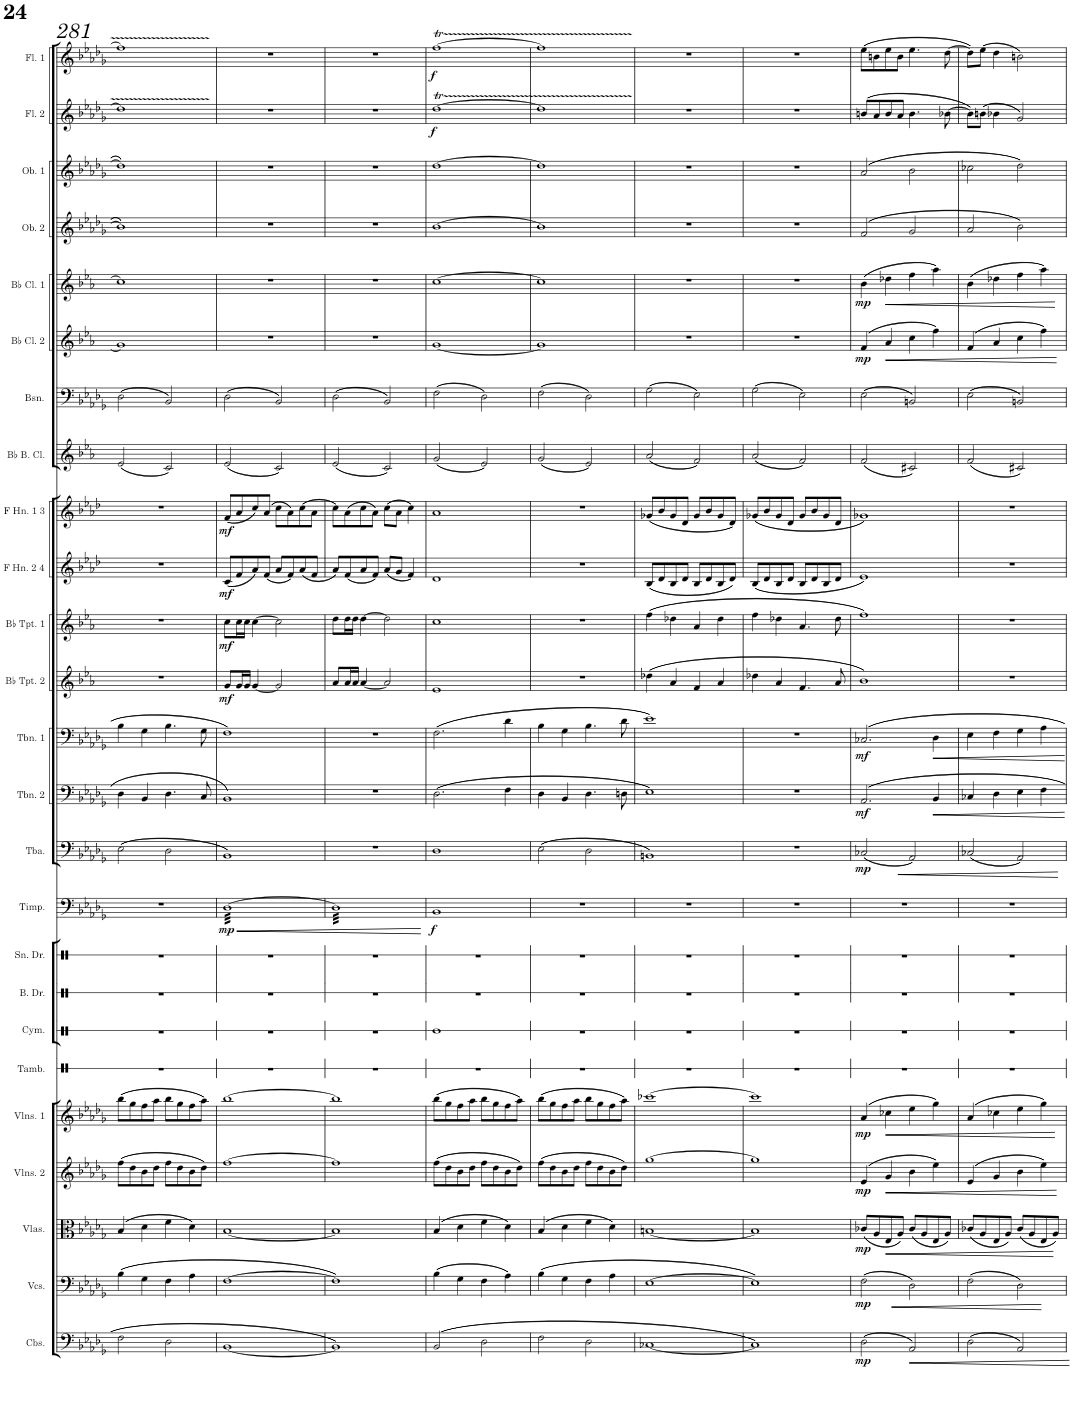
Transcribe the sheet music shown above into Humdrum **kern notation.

**kern	**dynam	**kern	**dynam	**kern	**dynam	**kern	**dynam	**kern	**dynam	**kern	**kern	**kern	**kern	**kern	**dynam	**kern	**dynam	**kern	**dynam	**kern	**dynam	**kern	**dynam	**kern	**dynam	**kern	**dynam	**kern	**dynam	**kern	**kern	**kern	**dynam	**kern	**dynam	**kern	**kern	**kern	**dynam	**kern	**dynam
*part25	*part25	*part24	*part24	*part23	*part23	*part22	*part22	*part21	*part21	*part20	*part19	*part18	*part17	*part16	*part16	*part15	*part15	*part14	*part14	*part13	*part13	*part12	*part12	*part11	*part11	*part10	*part10	*part9	*part9	*part8	*part7	*part6	*part6	*part5	*part5	*part4	*part3	*part2	*part2	*part1	*part1
*staff25	*staff25	*staff24	*staff24	*staff23	*staff23	*staff22	*staff22	*staff21	*staff21	*staff20	*staff19	*staff18	*staff17	*staff16	*staff16	*staff15	*staff15	*staff14	*staff14	*staff13	*staff13	*staff12	*staff12	*staff11	*staff11	*staff10	*staff10	*staff9	*staff9	*staff8	*staff7	*staff6	*staff6	*staff5	*staff5	*staff4	*staff3	*staff2	*staff2	*staff1	*staff1
*I"Contrabasses	*	*I"Violoncellos	*	*I"Violas	*	*I"Violins 2	*	*I"Violins 1	*	*I"Tambourine	*I"Cymbal	*I"Bass Drum	*I"Snare Drum	*I"Timpani	*	*I"Tuba	*	*I"Trombone 2	*	*I"Trombone 1	*	*I"Bb Trumpet 2	*	*I"Bb Trumpet 1	*	*I"F Horn 2 &amp; 4	*	*I"F Horn 1 &amp; 3	*	*I"Bb Bass Clarinet	*I"Bassoon	*I"Bb Clarinet 2	*	*I"Bb Clarinet 1	*	*I"Oboe 2	*I"Oboe 1	*I"Flute 2	*	*I"Flute 1	*
*I'Cbs.	*	*I'Vcs.	*	*I'Vlas.	*	*I'Vlns. 2	*	*I'Vlns. 1	*	*I'Tamb.	*I'Cym.	*I'B. Dr.	*I'Sn. Dr.	*I'Timp.	*	*I'Tba.	*	*I'Tbn. 2	*	*I'Tbn. 1	*	*I'Bb Tpt. 2	*	*I'Bb Tpt. 1	*	*I'F Hn. 2 4	*	*I'F Hn. 1 3	*	*I'Bb B. Cl.	*I'Bsn.	*I'Bb Cl. 2	*	*I'Bb Cl. 1	*	*I'Ob. 2	*I'Ob. 1	*I'Fl. 2	*	*I'Fl. 1	*
!!LO:PB:g=z
*clefF4	*	*clefF4	*	*clefC3	*	*clefG2	*	*clefG2	*	*clefX	*clefX	*clefX	*clefX	*clefF4	*	*clefF4	*	*clefF4	*	*clefF4	*	*clefG2	*	*clefG2	*	*clefG2	*	*clefG2	*	*clefG2	*clefF4	*clefG2	*	*clefG2	*	*clefG2	*clefG2	*clefG2	*	*clefG2	*
*Trd7c12	*	*	*	*	*	*	*	*	*	*	*	*	*	*	*	*	*	*	*	*	*	*Trd1c2	*	*Trd1c2	*	*Trd4c7	*	*Trd4c7	*	*Trd8c14	*	*Trd1c2	*	*Trd1c2	*	*	*	*	*	*	*
*k[b-e-a-d-g-]	*	*k[b-e-a-d-g-]	*	*k[b-e-a-d-g-]	*	*k[b-e-a-d-g-]	*	*k[b-e-a-d-g-]	*	*k[]	*k[]	*k[]	*k[]	*k[b-e-a-d-g-]	*	*k[b-e-a-d-g-]	*	*k[b-e-a-d-g-]	*	*k[b-e-a-d-g-]	*	*k[b-e-a-]	*	*k[b-e-a-]	*	*k[b-e-a-d-]	*	*k[b-e-a-d-]	*	*k[b-e-a-]	*k[b-e-a-d-g-]	*k[b-e-a-]	*	*k[b-e-a-]	*	*k[b-e-a-d-g-]	*k[b-e-a-d-g-]	*k[b-e-a-d-g-]	*	*k[b-e-a-d-g-]	*
*M4/4	*	*M4/4	*	*M4/4	*	*M4/4	*	*M4/4	*	*M4/4	*M4/4	*M4/4	*M4/4	*M4/4	*	*M4/4	*	*M4/4	*	*M4/4	*	*M4/4	*	*M4/4	*	*M4/4	*	*M4/4	*	*M4/4	*M4/4	*M4/4	*	*M4/4	*	*M4/4	*M4/4	*M4/4	*	*M4/4	*
=281	=281	=281	=281	=281	=281	=281	=281	=281	=281	=281	=281	=281	=281	=281	=281	=281	=281	=281	=281	=281	=281	=281	=281	=281	=281	=281	=281	=281	=281	=281	=281	=281	=281	=281	=281	=281	=281	=281	=281	=281	=281
2F\	.	(4B-\	.	(4B-/	.	(8ff\L	.	(8bb-\L	.	1r	1r	1r	1r	1r	.	(2E-\	.	4D-\	.	4B-\	.	1r	.	1r	.	1r	.	1r	.	(2e-/	(2D-\	1g]	.	1cc]	.	1b-]	1dd-]	1dd-]	.	1ff]	.
.	.	.	.	.	.	8dd-\	.	8gg-\	.	.	.	.	.	.	.	.	.	.	.	.	.	.	.	.	.	.	.	.	.	.	.	.	.	.	.	.	.	.	.	.	.
.	.	4G-\	.	4d-\	.	8b-\	.	8ff\	.	.	.	.	.	.	.	.	.	4BB-/	.	4G-\	.	.	.	.	.	.	.	.	.	.	.	.	.	.	.	.	.	.	.	.	.
.	.	.	.	.	.	8dd-\J	.	8aa-\J	.	.	.	.	.	.	.	.	.	.	.	.	.	.	.	.	.	.	.	.	.	.	.	.	.	.	.	.	.	.	.	.	.
2D-\	.	4F\	.	4f\	.	8ff\L	.	8bb-\L	.	.	.	.	.	.	.	2D-\	.	4.D-\	.	4.B-\	.	.	.	.	.	.	.	.	.	2c/)	2BB-/)	.	.	.	.	.	.	.	.	.	.
.	.	.	.	.	.	8dd-\	.	8gg-\	.	.	.	.	.	.	.	.	.	.	.	.	.	.	.	.	.	.	.	.	.	.	.	.	.	.	.	.	.	.	.	.	.
.	.	4A-\	.	4d-\)	.	8b-\	.	8ff\	.	.	.	.	.	.	.	.	.	.	.	.	.	.	.	.	.	.	.	.	.	.	.	.	.	.	.	.	.	.	.	.	.
.	.	.	.	.	.	8dd-\J)	.	8aa-\J)	.	.	.	.	.	.	.	.	.	8C/	.	8G-\	.	.	.	.	.	.	.	.	.	.	.	.	.	.	.	.	.	.	.	.	.
=282	=282	=282	=282	=282	=282	=282	=282	=282	=282	=282	=282	=282	=282	=282	=282	=282	=282	=282	=282	=282	=282	=282	=282	=282	=282	=282	=282	=282	=282	=282	=282	=282	=282	=282	=282	=282	=282	=282	=282	=282	=282
!	!	!	!	!	!	!	!	!	!	!	!	!	!	!	!LO:HP:b	!	!	!	!	!	!	!	!	!	!	!	!	!	!	!	!	!	!	!	!	!	!	!	!	!	!
!	!	!	!	!	!	!	!	!	!	!	!	!	!	!	!LO:DY:n=1:b	!	!	!	!	!	!	!	!LO:DY:b	!	!LO:DY:b	!	!LO:DY:b	!	!LO:DY:b	!	!	!	!	!	!	!	!	!	!	!	!
*	*	*	*	*	*	*	*	*	*	*	*	*	*	*tremolo	*	*	*	*	*	*	*	*	*	*	*	*	*	*	*	*	*	*	*	*	*	*	*	*	*	*	*
[1BB-	.	[1F	.	[1B-	.	[1ff	.	[1bb-	.	1r	1r	1r	1r	[32D-LLL	< mp	1BB-)	.	1BB-	.	1F	.	8g/L	mf	8cc\L	mf	(8c/L	mf	(8f/L	mf	(2e-/	(2D-\	1r	.	1r	.	1r	1r	1r	.	1r	.
.	.	.	.	.	.	.	.	.	.	.	.	.	.	32D-	.	.	.	.	.	.	.	.	.	.	.	.	.	.	.	.	.	.	.	.	.	.	.	.	.	.	.
.	.	.	.	.	.	.	.	.	.	.	.	.	.	32D-	.	.	.	.	.	.	.	.	.	.	.	.	.	.	.	.	.	.	.	.	.	.	.	.	.	.	.
.	.	.	.	.	.	.	.	.	.	.	.	.	.	32D-	.	.	.	.	.	.	.	.	.	.	.	.	.	.	.	.	.	.	.	.	.	.	.	.	.	.	.
.	.	.	.	.	.	.	.	.	.	.	.	.	.	32D-	.	.	.	.	.	.	.	16g/L	.	16cc\L	.	8f/	.	8a-/	.	.	.	.	.	.	.	.	.	.	.	.	.
.	.	.	.	.	.	.	.	.	.	.	.	.	.	32D-	.	.	.	.	.	.	.	.	.	.	.	.	.	.	.	.	.	.	.	.	.	.	.	.	.	.	.
.	.	.	.	.	.	.	.	.	.	.	.	.	.	32D-	.	.	.	.	.	.	.	16g/JJ	.	16cc\JJ	.	.	.	.	.	.	.	.	.	.	.	.	.	.	.	.	.
.	.	.	.	.	.	.	.	.	.	.	.	.	.	32D-	.	.	.	.	.	.	.	.	.	.	.	.	.	.	.	.	.	.	.	.	.	.	.	.	.	.	.
.	.	.	.	.	.	.	.	.	.	.	.	.	.	32D-	.	.	.	.	.	.	.	[4g/	.	[4cc\	.	8a-/)	.	8cc/)	.	.	.	.	.	.	.	.	.	.	.	.	.
.	.	.	.	.	.	.	.	.	.	.	.	.	.	32D-	.	.	.	.	.	.	.	.	.	.	.	.	.	.	.	.	.	.	.	.	.	.	.	.	.	.	.
.	.	.	.	.	.	.	.	.	.	.	.	.	.	32D-	.	.	.	.	.	.	.	.	.	.	.	.	.	.	.	.	.	.	.	.	.	.	.	.	.	.	.
.	.	.	.	.	.	.	.	.	.	.	.	.	.	32D-	.	.	.	.	.	.	.	.	.	.	.	.	.	.	.	.	.	.	.	.	.	.	.	.	.	.	.
.	.	.	.	.	.	.	.	.	.	.	.	.	.	32D-	.	.	.	.	.	.	.	.	.	.	.	(8f/J	.	(8a-/J	.	.	.	.	.	.	.	.	.	.	.	.	.
.	.	.	.	.	.	.	.	.	.	.	.	.	.	32D-	.	.	.	.	.	.	.	.	.	.	.	.	.	.	.	.	.	.	.	.	.	.	.	.	.	.	.
.	.	.	.	.	.	.	.	.	.	.	.	.	.	32D-	.	.	.	.	.	.	.	.	.	.	.	.	.	.	.	.	.	.	.	.	.	.	.	.	.	.	.
.	.	.	.	.	.	.	.	.	.	.	.	.	.	32D-	.	.	.	.	.	.	.	.	.	.	.	.	.	.	.	.	.	.	.	.	.	.	.	.	.	.	.
.	.	.	.	.	.	.	.	.	.	.	.	.	.	32D-	.	.	.	.	.	.	.	2g/]	.	2cc\]	.	8a-/L	.	8cc\L	.	2c/)	2BB-/)	.	.	.	.	.	.	.	.	.	.
.	.	.	.	.	.	.	.	.	.	.	.	.	.	32D-	.	.	.	.	.	.	.	.	.	.	.	.	.	.	.	.	.	.	.	.	.	.	.	.	.	.	.
.	.	.	.	.	.	.	.	.	.	.	.	.	.	32D-	.	.	.	.	.	.	.	.	.	.	.	.	.	.	.	.	.	.	.	.	.	.	.	.	.	.	.
.	.	.	.	.	.	.	.	.	.	.	.	.	.	32D-	.	.	.	.	.	.	.	.	.	.	.	.	.	.	.	.	.	.	.	.	.	.	.	.	.	.	.
.	.	.	.	.	.	.	.	.	.	.	.	.	.	32D-	.	.	.	.	.	.	.	.	.	.	.	8f/)	.	8a-\)	.	.	.	.	.	.	.	.	.	.	.	.	.
.	.	.	.	.	.	.	.	.	.	.	.	.	.	32D-	.	.	.	.	.	.	.	.	.	.	.	.	.	.	.	.	.	.	.	.	.	.	.	.	.	.	.
.	.	.	.	.	.	.	.	.	.	.	.	.	.	32D-	.	.	.	.	.	.	.	.	.	.	.	.	.	.	.	.	.	.	.	.	.	.	.	.	.	.	.
.	.	.	.	.	.	.	.	.	.	.	.	.	.	32D-	.	.	.	.	.	.	.	.	.	.	.	.	.	.	.	.	.	.	.	.	.	.	.	.	.	.	.
.	.	.	.	.	.	.	.	.	.	.	.	.	.	32D-	.	.	.	.	.	.	.	.	.	.	.	(8a-/	.	(8cc\	.	.	.	.	.	.	.	.	.	.	.	.	.
.	.	.	.	.	.	.	.	.	.	.	.	.	.	32D-	.	.	.	.	.	.	.	.	.	.	.	.	.	.	.	.	.	.	.	.	.	.	.	.	.	.	.
.	.	.	.	.	.	.	.	.	.	.	.	.	.	32D-	.	.	.	.	.	.	.	.	.	.	.	.	.	.	.	.	.	.	.	.	.	.	.	.	.	.	.
.	.	.	.	.	.	.	.	.	.	.	.	.	.	32D-	.	.	.	.	.	.	.	.	.	.	.	.	.	.	.	.	.	.	.	.	.	.	.	.	.	.	.
.	.	.	.	.	.	.	.	.	.	.	.	.	.	32D-	.	.	.	.	.	.	.	.	.	.	.	8f/J	.	8a-\J	.	.	.	.	.	.	.	.	.	.	.	.	.
.	.	.	.	.	.	.	.	.	.	.	.	.	.	32D-	.	.	.	.	.	.	.	.	.	.	.	.	.	.	.	.	.	.	.	.	.	.	.	.	.	.	.
.	.	.	.	.	.	.	.	.	.	.	.	.	.	32D-	.	.	.	.	.	.	.	.	.	.	.	.	.	.	.	.	.	.	.	.	.	.	.	.	.	.	.
.	.	.	.	.	.	.	.	.	.	.	.	.	.	32D-JJJ	.	.	.	.	.	.	.	.	.	.	.	.	.	.	.	.	.	.	.	.	.	.	.	.	.	.	.
=283	=283	=283	=283	=283	=283	=283	=283	=283	=283	=283	=283	=283	=283	=283	=283	=283	=283	=283	=283	=283	=283	=283	=283	=283	=283	=283	=283	=283	=283	=283	=283	=283	=283	=283	=283	=283	=283	=283	=283	=283	=283
1BB-]	.	1F])	.	1B-]	.	1ff]	.	1bb-]	.	1r	1r	1r	1r	32D-]LLL	.	1r	.	1r	.	1r	.	8a-/L	.	8dd\L	.	8a-/L)	.	8cc\L)	.	(2e-/	(2D-\	1r	.	1r	.	1r	1r	1r	.	1r	.
.	.	.	.	.	.	.	.	.	.	.	.	.	.	32D-	.	.	.	.	.	.	.	.	.	.	.	.	.	.	.	.	.	.	.	.	.	.	.	.	.	.	.
.	.	.	.	.	.	.	.	.	.	.	.	.	.	32D-	.	.	.	.	.	.	.	.	.	.	.	.	.	.	.	.	.	.	.	.	.	.	.	.	.	.	.
.	.	.	.	.	.	.	.	.	.	.	.	.	.	32D-	.	.	.	.	.	.	.	.	.	.	.	.	.	.	.	.	.	.	.	.	.	.	.	.	.	.	.
.	.	.	.	.	.	.	.	.	.	.	.	.	.	32D-	.	.	.	.	.	.	.	16a-/L	.	16dd\L	.	(8f/	.	(8a-\	.	.	.	.	.	.	.	.	.	.	.	.	.
.	.	.	.	.	.	.	.	.	.	.	.	.	.	32D-	.	.	.	.	.	.	.	.	.	.	.	.	.	.	.	.	.	.	.	.	.	.	.	.	.	.	.
.	.	.	.	.	.	.	.	.	.	.	.	.	.	32D-	.	.	.	.	.	.	.	16a-/JJ	.	16dd\JJ	.	.	.	.	.	.	.	.	.	.	.	.	.	.	.	.	.
.	.	.	.	.	.	.	.	.	.	.	.	.	.	32D-	.	.	.	.	.	.	.	.	.	.	.	.	.	.	.	.	.	.	.	.	.	.	.	.	.	.	.
.	.	.	.	.	.	.	.	.	.	.	.	.	.	32D-	.	.	.	.	.	.	.	[4a-/	.	[4dd\	.	8a-/	.	8cc\	.	.	.	.	.	.	.	.	.	.	.	.	.
.	.	.	.	.	.	.	.	.	.	.	.	.	.	32D-	.	.	.	.	.	.	.	.	.	.	.	.	.	.	.	.	.	.	.	.	.	.	.	.	.	.	.
.	.	.	.	.	.	.	.	.	.	.	.	.	.	32D-	.	.	.	.	.	.	.	.	.	.	.	.	.	.	.	.	.	.	.	.	.	.	.	.	.	.	.
.	.	.	.	.	.	.	.	.	.	.	.	.	.	32D-	.	.	.	.	.	.	.	.	.	.	.	.	.	.	.	.	.	.	.	.	.	.	.	.	.	.	.
.	.	.	.	.	.	.	.	.	.	.	.	.	.	32D-	.	.	.	.	.	.	.	.	.	.	.	8f/J)	.	8a-\J)	.	.	.	.	.	.	.	.	.	.	.	.	.
.	.	.	.	.	.	.	.	.	.	.	.	.	.	32D-	.	.	.	.	.	.	.	.	.	.	.	.	.	.	.	.	.	.	.	.	.	.	.	.	.	.	.
.	.	.	.	.	.	.	.	.	.	.	.	.	.	32D-	.	.	.	.	.	.	.	.	.	.	.	.	.	.	.	.	.	.	.	.	.	.	.	.	.	.	.
.	.	.	.	.	.	.	.	.	.	.	.	.	.	32D-	.	.	.	.	.	.	.	.	.	.	.	.	.	.	.	.	.	.	.	.	.	.	.	.	.	.	.
.	.	.	.	.	.	.	.	.	.	.	.	.	.	32D-	.	.	.	.	.	.	.	2a-/]	.	2dd\]	.	(8a-/L	.	(8cc\L	.	2c/)	2BB-/)	.	.	.	.	.	.	.	.	.	.
.	.	.	.	.	.	.	.	.	.	.	.	.	.	32D-	.	.	.	.	.	.	.	.	.	.	.	.	.	.	.	.	.	.	.	.	.	.	.	.	.	.	.
.	.	.	.	.	.	.	.	.	.	.	.	.	.	32D-	.	.	.	.	.	.	.	.	.	.	.	.	.	.	.	.	.	.	.	.	.	.	.	.	.	.	.
.	.	.	.	.	.	.	.	.	.	.	.	.	.	32D-	.	.	.	.	.	.	.	.	.	.	.	.	.	.	.	.	.	.	.	.	.	.	.	.	.	.	.
.	.	.	.	.	.	.	.	.	.	.	.	.	.	32D-	.	.	.	.	.	.	.	.	.	.	.	8g/J	.	8a-\J	.	.	.	.	.	.	.	.	.	.	.	.	.
.	.	.	.	.	.	.	.	.	.	.	.	.	.	32D-	.	.	.	.	.	.	.	.	.	.	.	.	.	.	.	.	.	.	.	.	.	.	.	.	.	.	.
.	.	.	.	.	.	.	.	.	.	.	.	.	.	32D-	.	.	.	.	.	.	.	.	.	.	.	.	.	.	.	.	.	.	.	.	.	.	.	.	.	.	.
.	.	.	.	.	.	.	.	.	.	.	.	.	.	32D-	.	.	.	.	.	.	.	.	.	.	.	.	.	.	.	.	.	.	.	.	.	.	.	.	.	.	.
.	.	.	.	.	.	.	.	.	.	.	.	.	.	32D-	.	.	.	.	.	.	.	.	.	.	.	4f/)	.	4cc\)	.	.	.	.	.	.	.	.	.	.	.	.	.
.	.	.	.	.	.	.	.	.	.	.	.	.	.	32D-	.	.	.	.	.	.	.	.	.	.	.	.	.	.	.	.	.	.	.	.	.	.	.	.	.	.	.
.	.	.	.	.	.	.	.	.	.	.	.	.	.	32D-	.	.	.	.	.	.	.	.	.	.	.	.	.	.	.	.	.	.	.	.	.	.	.	.	.	.	.
.	.	.	.	.	.	.	.	.	.	.	.	.	.	32D-	.	.	.	.	.	.	.	.	.	.	.	.	.	.	.	.	.	.	.	.	.	.	.	.	.	.	.
.	.	.	.	.	.	.	.	.	.	.	.	.	.	32D-	.	.	.	.	.	.	.	.	.	.	.	.	.	.	.	.	.	.	.	.	.	.	.	.	.	.	.
.	.	.	.	.	.	.	.	.	.	.	.	.	.	32D-	.	.	.	.	.	.	.	.	.	.	.	.	.	.	.	.	.	.	.	.	.	.	.	.	.	.	.
.	.	.	.	.	.	.	.	.	.	.	.	.	.	32D-	.	.	.	.	.	.	.	.	.	.	.	.	.	.	.	.	.	.	.	.	.	.	.	.	.	.	.
.	.	.	.	.	.	.	.	.	.	.	.	.	.	32D-JJJ	.	.	.	.	.	.	.	.	.	.	.	.	.	.	.	.	.	.	.	.	.	.	.	.	.	.	.
*	*	*	*	*	*	*	*	*	*	*	*	*	*	*Xtremolo	*	*	*	*	*	*	*	*	*	*	*	*	*	*	*	*	*	*	*	*	*	*	*	*	*	*	*
.	.	.	.	.	.	.	.	.	.	.	.	.	.	.	[	.	.	.	.	.	.	.	.	.	.	.	.	.	.	.	.	.	.	.	.	.	.	.	.	.	.
=284	=284	=284	=284	=284	=284	=284	=284	=284	=284	=284	=284	=284	=284	=284	=284	=284	=284	=284	=284	=284	=284	=284	=284	=284	=284	=284	=284	=284	=284	=284	=284	=284	=284	=284	=284	=284	=284	=284	=284	=284	=284
!	!	!	!	!	!	!	!	!	!	!	!	!	!	!	!LO:DY:b	!	!	!	!	!	!	!	!	!	!	!	!	!	!	!	!	!	!	!	!	!	!	!	!LO:DY:b	!	!LO:DY:b
(2BB-/	.	(4B-\	.	(4B-/	.	(8ff\L	.	(8bb-\L	.	1r	1Re	1r	1r	1BB-	f	1D-	.	(2.D-\	.	(2.F\	.	1e-	.	1cc	.	1d-	.	1a-	.	(2g/	(2F\	[1g	.	[1cc	.	[1b-	[1dd-	[1dd-T	f	[1fft	f
.	.	.	.	.	.	8dd-\	.	8gg-\	.	.	.	.	.	.	.	.	.	.	.	.	.	.	.	.	.	.	.	.	.	.	.	.	.	.	.	.	.	.	.	.	.
.	.	4G-\	.	4d-\	.	8b-\	.	8ff\	.	.	.	.	.	.	.	.	.	.	.	.	.	.	.	.	.	.	.	.	.	.	.	.	.	.	.	.	.	.	.	.	.
.	.	.	.	.	.	8dd-\J	.	8aa-\J	.	.	.	.	.	.	.	.	.	.	.	.	.	.	.	.	.	.	.	.	.	.	.	.	.	.	.	.	.	.	.	.	.
2D-\	.	4F\	.	4f\	.	8ff\L	.	8bb-\L	.	.	.	.	.	.	.	.	.	.	.	.	.	.	.	.	.	.	.	.	.	2e-/)	2D-\)	.	.	.	.	.	.	.	.	.	.
.	.	.	.	.	.	8dd-\	.	8gg-\	.	.	.	.	.	.	.	.	.	.	.	.	.	.	.	.	.	.	.	.	.	.	.	.	.	.	.	.	.	.	.	.	.
.	.	4A-\)	.	4d-\)	.	8b-\	.	8ff\	.	.	.	.	.	.	.	.	.	4F\	.	4d-\	.	.	.	.	.	.	.	.	.	.	.	.	.	.	.	.	.	.	.	.	.
.	.	.	.	.	.	8dd-\J)	.	8aa-\J)	.	.	.	.	.	.	.	.	.	.	.	.	.	.	.	.	.	.	.	.	.	.	.	.	.	.	.	.	.	.	.	.	.
=285	=285	=285	=285	=285	=285	=285	=285	=285	=285	=285	=285	=285	=285	=285	=285	=285	=285	=285	=285	=285	=285	=285	=285	=285	=285	=285	=285	=285	=285	=285	=285	=285	=285	=285	=285	=285	=285	=285	=285	=285	=285
2F\	.	(4B-\	.	(4B-/	.	(8ff\L	.	(8bb-\L	.	1r	1r	1r	1r	1r	.	(2E-\	.	4D-\	.	4B-\	.	1r	.	1r	.	1r	.	1r	.	(2g/	(2F\	1g]	.	1cc]	.	1b-]	1dd-]	1dd-TTT]	.	1ffTTT]	.
.	.	.	.	.	.	8dd-\	.	8gg-\	.	.	.	.	.	.	.	.	.	.	.	.	.	.	.	.	.	.	.	.	.	.	.	.	.	.	.	.	.	.	.	.	.
.	.	4G-\	.	4d-\	.	8b-\	.	8ff\	.	.	.	.	.	.	.	.	.	4BB-/	.	4G-\	.	.	.	.	.	.	.	.	.	.	.	.	.	.	.	.	.	.	.	.	.
.	.	.	.	.	.	8dd-\J	.	8aa-\J	.	.	.	.	.	.	.	.	.	.	.	.	.	.	.	.	.	.	.	.	.	.	.	.	.	.	.	.	.	.	.	.	.
2D-\	.	4F\	.	4f\	.	8ff\L	.	8bb-\L	.	.	.	.	.	.	.	2D-\	.	4.D-\	.	4.B-\	.	.	.	.	.	.	.	.	.	2e-/)	2D-\)	.	.	.	.	.	.	.	.	.	.
.	.	.	.	.	.	8dd-\	.	8gg-\	.	.	.	.	.	.	.	.	.	.	.	.	.	.	.	.	.	.	.	.	.	.	.	.	.	.	.	.	.	.	.	.	.
.	.	4A-\	.	4d-\)	.	8b-\	.	8ff\	.	.	.	.	.	.	.	.	.	.	.	.	.	.	.	.	.	.	.	.	.	.	.	.	.	.	.	.	.	.	.	.	.
.	.	.	.	.	.	8dd-\J)	.	8aa-\J)	.	.	.	.	.	.	.	.	.	8Dn\	.	8d-\	.	.	.	.	.	.	.	.	.	.	.	.	.	.	.	.	.	.	.	.	.
=286	=286	=286	=286	=286	=286	=286	=286	=286	=286	=286	=286	=286	=286	=286	=286	=286	=286	=286	=286	=286	=286	=286	=286	=286	=286	=286	=286	=286	=286	=286	=286	=286	=286	=286	=286	=286	=286	=286	=286	=286	=286
[1C-X	.	[1E-	.	[1Bn	.	[1gg-	.	[1ccc-X	.	1r	1r	1r	1r	1r	.	1BBn)	.	1E-)	.	1e-)	.	(4dd-X\	.	(4ff\	.	(8B-/L	.	(8g-X/L	.	(2a-/	(2G-\	1r	.	1r	.	1r	1r	1r	.	1r	.
.	.	.	.	.	.	.	.	.	.	.	.	.	.	.	.	.	.	.	.	.	.	.	.	.	.	8d-/	.	8b-/	.	.	.	.	.	.	.	.	.	.	.	.	.
.	.	.	.	.	.	.	.	.	.	.	.	.	.	.	.	.	.	.	.	.	.	4a-/	.	4dd-X\	.	8B-/	.	8g-/	.	.	.	.	.	.	.	.	.	.	.	.	.
.	.	.	.	.	.	.	.	.	.	.	.	.	.	.	.	.	.	.	.	.	.	.	.	.	.	8d-/J	.	8d-/J	.	.	.	.	.	.	.	.	.	.	.	.	.
.	.	.	.	.	.	.	.	.	.	.	.	.	.	.	.	.	.	.	.	.	.	4f/	.	4a-/	.	8B-/L	.	8g-/L	.	2f/)	2E-\)	.	.	.	.	.	.	.	.	.	.
.	.	.	.	.	.	.	.	.	.	.	.	.	.	.	.	.	.	.	.	.	.	.	.	.	.	8d-/	.	8b-/	.	.	.	.	.	.	.	.	.	.	.	.	.
.	.	.	.	.	.	.	.	.	.	.	.	.	.	.	.	.	.	.	.	.	.	4a-/	.	4dd-\	.	8B-/	.	8g-/	.	.	.	.	.	.	.	.	.	.	.	.	.
.	.	.	.	.	.	.	.	.	.	.	.	.	.	.	.	.	.	.	.	.	.	.	.	.	.	8d-/J)	.	8d-/J)	.	.	.	.	.	.	.	.	.	.	.	.	.
=287	=287	=287	=287	=287	=287	=287	=287	=287	=287	=287	=287	=287	=287	=287	=287	=287	=287	=287	=287	=287	=287	=287	=287	=287	=287	=287	=287	=287	=287	=287	=287	=287	=287	=287	=287	=287	=287	=287	=287	=287	=287
1C-])	.	1E-])	.	1B]	.	1gg-]	.	1ccc-]	.	1r	1r	1r	1r	1r	.	1r	.	1r	.	1r	.	4dd-X\	.	4ff\	.	(8B-/L	.	(8g-X/L	.	(2a-/	(2G-\	1r	.	1r	.	1r	1r	1r	.	1r	.
.	.	.	.	.	.	.	.	.	.	.	.	.	.	.	.	.	.	.	.	.	.	.	.	.	.	8d-/	.	8b-/	.	.	.	.	.	.	.	.	.	.	.	.	.
.	.	.	.	.	.	.	.	.	.	.	.	.	.	.	.	.	.	.	.	.	.	4a-/	.	4dd-X\	.	8B-/	.	8g-/	.	.	.	.	.	.	.	.	.	.	.	.	.
.	.	.	.	.	.	.	.	.	.	.	.	.	.	.	.	.	.	.	.	.	.	.	.	.	.	8d-/J	.	8d-/J	.	.	.	.	.	.	.	.	.	.	.	.	.
.	.	.	.	.	.	.	.	.	.	.	.	.	.	.	.	.	.	.	.	.	.	4.f/	.	4.a-/	.	8B-/L	.	8g-/L	.	2f/)	2E-\)	.	.	.	.	.	.	.	.	.	.
.	.	.	.	.	.	.	.	.	.	.	.	.	.	.	.	.	.	.	.	.	.	.	.	.	.	8d-/	.	8b-/	.	.	.	.	.	.	.	.	.	.	.	.	.
.	.	.	.	.	.	.	.	.	.	.	.	.	.	.	.	.	.	.	.	.	.	.	.	.	.	8B-/	.	8g-/	.	.	.	.	.	.	.	.	.	.	.	.	.
.	.	.	.	.	.	.	.	.	.	.	.	.	.	.	.	.	.	.	.	.	.	8a-/	.	8dd-\	.	8d-/J	.	8d-/J	.	.	.	.	.	.	.	.	.	.	.	.	.
=288	=288	=288	=288	=288	=288	=288	=288	=288	=288	=288	=288	=288	=288	=288	=288	=288	=288	=288	=288	=288	=288	=288	=288	=288	=288	=288	=288	=288	=288	=288	=288	=288	=288	=288	=288	=288	=288	=288	=288	=288	=288
!	!LO:DY:b	!	!LO:DY:b	!	!LO:DY:b	!	!LO:DY:b	!	!LO:DY:b	!	!	!	!	!	!	!	!LO:DY:b	!	!LO:DY:b	!	!LO:DY:b	!	!	!	!	!	!	!	!	!	!	!	!LO:DY:b	!	!LO:DY:b	!	!	!	!	!	!
(2D-\	mp	(2F\	mp	(8c-X/L	mp	(4e-/	mp	(4a-/	mp	1r	1r	1r	1r	1r	.	(2C-X/	mp	2.AA-/	mf	2.C-X/	mf	1b-)	.	1ff)	.	1e-)	.	1g-X)	.	(2f/	(2E-\	(4f/	mp	(4b-\	mp	(2f/	(2a-/	(8bn/L	.	(8ee-\L	.
.	.	.	.	8A-/	.	.	.	.	.	.	.	.	.	.	.	.	.	.	.	.	.	.	.	.	.	.	.	.	.	.	.	.	.	.	.	.	.	8a-/	.	8bn\	.
.	.	.	.	8E-/	.	4g-/	.	4cc-X\	.	.	.	.	.	.	.	.	.	.	.	.	.	.	.	.	.	.	.	.	.	.	.	4a-/	.	4dd-X\	.	.	.	8b/	.	8ee-\	.
.	.	.	.	8A-/J)	.	.	.	.	.	.	.	.	.	.	.	.	.	.	.	.	.	.	.	.	.	.	.	.	.	.	.	.	.	.	.	.	.	8a-/J	.	8b\J	.
!	!	!	!	!	!	!	!	!	!	!	!	!	!	!	!	!	!LO:HP:b	!	!	!	!	!	!	!	!	!	!	!	!	!	!	!	!	!	!	!	!	!	!	!	!
2AA-/)	.	2D-\)	.	(8c-/L	.	4b-\	.	4ee-\	.	.	.	.	.	.	.	2AA-/)	<	.	.	.	.	.	.	.	.	.	.	.	.	2c#X/)	2BBn/)	4cc\	.	4ff\	.	2g-/	2b-\	4.b\	.	4.ee-\	.
.	.	.	.	8A-/	.	.	.	.	.	.	.	.	.	.	.	.	.	.	.	.	.	.	.	.	.	.	.	.	.	.	.	.	.	.	.	.	.	.	.	.	.
.	.	.	.	8E-/	.	4ee-\)	.	4gg-\)	.	.	.	.	.	.	.	.	.	4BB-/	.	4D-\	.	.	.	.	.	.	.	.	.	.	.	4ff\)	.	4aa-\)	.	.	.	.	.	.	.
.	.	.	.	8A-/J)	.	.	.	.	.	.	.	.	.	.	.	.	.	.	.	.	.	.	.	.	.	.	.	.	.	.	.	.	.	.	.	.	.	[8b-X\	.	[8dd-\	.
=289	=289	=289	=289	=289	=289	=289	=289	=289	=289	=289	=289	=289	=289	=289	=289	=289	=289	=289	=289	=289	=289	=289	=289	=289	=289	=289	=289	=289	=289	=289	=289	=289	=289	=289	=289	=289	=289	=289	=289	=289	=289
(2D-\	.	(2F\	.	(8c-X/L	.	(4e-/	.	(4a-/	.	1r	1r	1r	1r	1r	.	(2C-X/	.	4C-X/	.	4E-\	.	1r	.	1r	.	1r	.	1r	.	(2f/	(2E-\	(4f/	.	(4b-\	.	2a-/	2cc-X\	8b-\L])	.	8dd-\L])	.
.	.	.	.	8A-/	.	.	.	.	.	.	.	.	.	.	.	.	.	.	.	.	.	.	.	.	.	.	.	.	.	.	.	.	.	.	.	.	.	(8bn\J	.	(8ee-\J	.
.	.	.	.	8E-/	.	4g-/	.	4cc-X\	.	.	.	.	.	.	.	.	.	4D-\	.	4F\	.	.	.	.	.	.	.	.	.	.	.	4a-/	.	4dd-X\	.	.	.	4b-X\	.	4dd-\	.
.	.	.	.	8A-/J)	.	.	.	.	.	.	.	.	.	.	.	.	.	.	.	.	.	.	.	.	.	.	.	.	.	.	.	.	.	.	.	.	.	.	.	.	.
2AA-/)	.	2D-\)	.	(8c-/L	.	4b-\	.	4ee-\	.	.	.	.	.	.	.	2AA-/)	.	4E-\	.	4G-\	.	.	.	.	.	.	.	.	.	2c#X/)	2BBn/)	4cc\	.	4ff\	.	2b-\)	2dd-\)	2g-/)	.	2bn\)	.
.	.	.	.	8A-/	.	.	.	.	.	.	.	.	.	.	.	.	.	.	.	.	.	.	.	.	.	.	.	.	.	.	.	.	.	.	.	.	.	.	.	.	.
.	.	.	.	8E-/	.	4ee-\)	.	4gg-\)	.	.	.	.	.	.	.	.	.	4F\	.	4A-\	.	.	.	.	.	.	.	.	.	.	.	4ff\)	.	4aa-\)	.	.	.	.	.	.	.
.	.	.	.	8A-/J)	.	.	.	.	.	.	.	.	.	.	.	.	.	.	.	.	.	.	.	.	.	.	.	.	.	.	.	.	.	.	.	.	.	.	.	.	.
.	.	.	.	.	.	.	.	.	.	.	.	.	.	.	.	.	[	.	.	.	.	.	.	.	.	.	.	.	.	.	.	.	.	.	.	.	.	.	.	.	.
=	=	=	=	=	=	=	=	=	=	=	=	=	=	=	=	=	=	=	=	=	=	=	=	=	=	=	=	=	=	=	=	=	=	=	=	=	=	=	=	=	=
*-	*-	*-	*-	*-	*-	*-	*-	*-	*-	*-	*-	*-	*-	*-	*-	*-	*-	*-	*-	*-	*-	*-	*-	*-	*-	*-	*-	*-	*-	*-	*-	*-	*-	*-	*-	*-	*-	*-	*-	*-	*-
